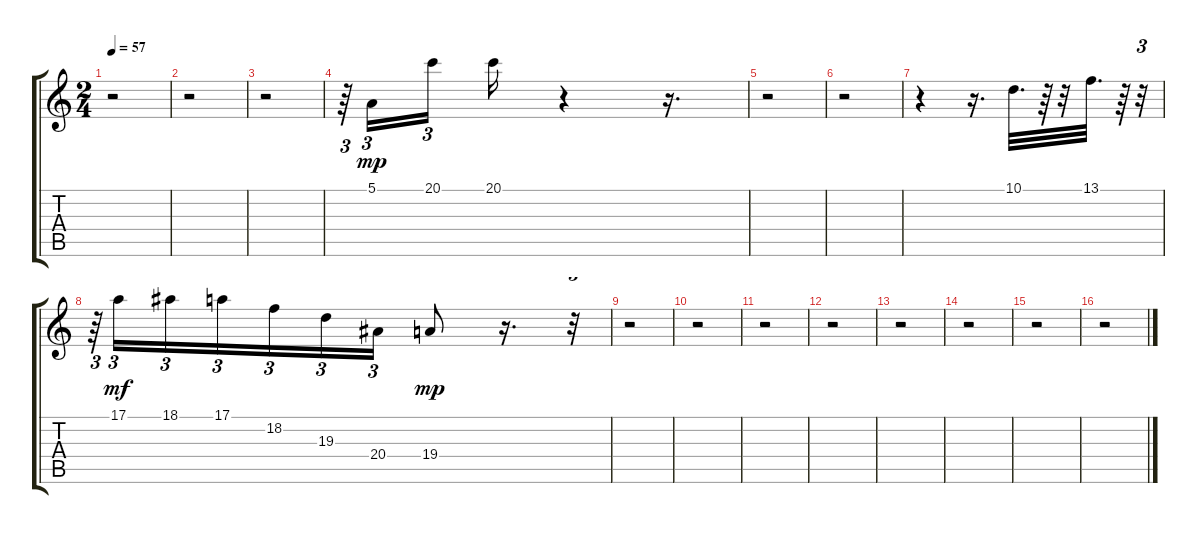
\track "" {instrument flute}
\staff {score tabs}
\tuning (E4 B3 G3 D3 A2 E2) {hide}
\ts (2 4)
\tempo 57
\clef g2
\ks c
r.2{dy mp} |
r.2 |
r.2 |
r.64{tu (3 2)} 5.1.16{tu (3 2)} 20.1.16{tu (3 2)} 20.1.16 r.4 r.16{d} |
r.2 |
r.2 |
r.4 r.16{d} 10.1.32{d} r.64 r.32 13.1.32{d} r.64 r.32{tu (3 2)} |
r.64{tu (3 2)} 17.1.16{tu (3 2) dy mf} 18.1.16{tu (3 2)} 17.1.16{tu (3 2)} 18.2.16{tu (3 2)} 19.3.16{tu (3 2)} 20.4.16{tu (3 2)} 19.4.8{dy mp} r.16{d} r.32{tu (3 2)} |
r.2 |
r.2 |
r.2 |
r.2 |
r.2 |
r.2 |
r.2 |
r.2
